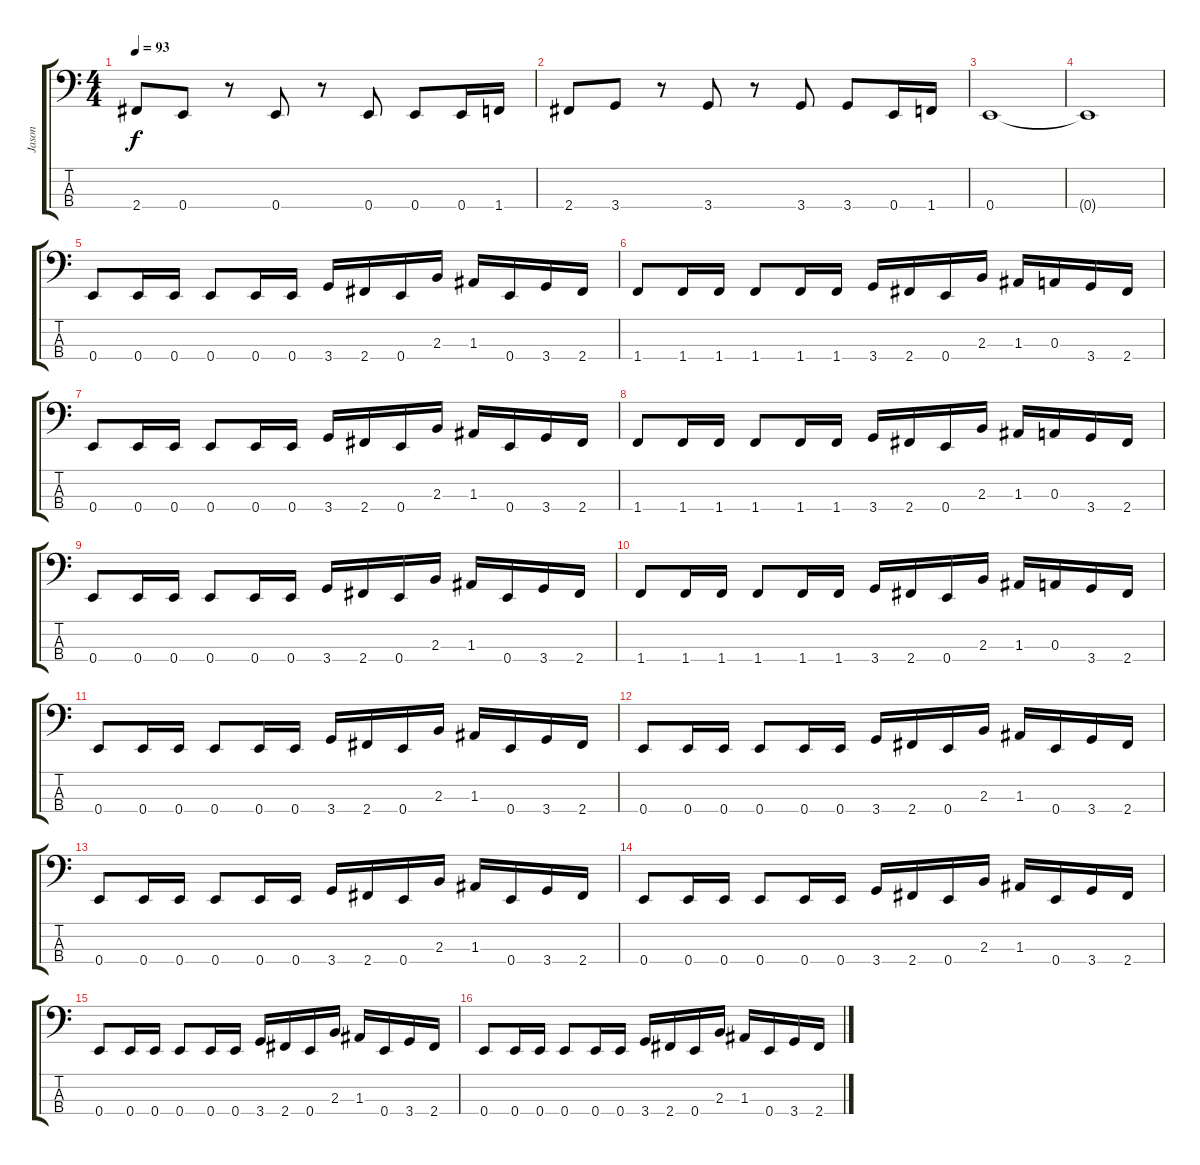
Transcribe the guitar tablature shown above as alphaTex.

\track ("Jason" "Jason") {instrument electricbassfinger}
\staff {score tabs}
\tuning (G2 D2 A1 E1) {hide}
\ts (4 4)
\tempo 93
\clef f4
\ks c
2.4.8{dy f} 0.4.8 r.8 0.4.8 r.8 0.4.8 0.4.8 0.4.16 1.4.16 |
2.4.8 3.4.8 r.8 3.4.8 r.8 3.4.8 3.4.8 0.4.16 1.4.16 |
0.4.1 |
0.4{t}.1 |
0.4.8 0.4.16 0.4.16 0.4.8 0.4.16 0.4.16 3.4.16 2.4.16 0.4.16 2.3.16 1.3.16 0.4.16 3.4.16 2.4.16 |
1.4.8 1.4.16 1.4.16 1.4.8 1.4.16 1.4.16 3.4.16 2.4.16 0.4.16 2.3.16 1.3.16 0.3.16 3.4.16 2.4.16 |
0.4.8 0.4.16 0.4.16 0.4.8 0.4.16 0.4.16 3.4.16 2.4.16 0.4.16 2.3.16 1.3.16 0.4.16 3.4.16 2.4.16 |
1.4.8 1.4.16 1.4.16 1.4.8 1.4.16 1.4.16 3.4.16 2.4.16 0.4.16 2.3.16 1.3.16 0.3.16 3.4.16 2.4.16 |
0.4.8 0.4.16 0.4.16 0.4.8 0.4.16 0.4.16 3.4.16 2.4.16 0.4.16 2.3.16 1.3.16 0.4.16 3.4.16 2.4.16 |
1.4.8 1.4.16 1.4.16 1.4.8 1.4.16 1.4.16 3.4.16 2.4.16 0.4.16 2.3.16 1.3.16 0.3.16 3.4.16 2.4.16 |
0.4.8 0.4.16 0.4.16 0.4.8 0.4.16 0.4.16 3.4.16 2.4.16 0.4.16 2.3.16 1.3.16 0.4.16 3.4.16 2.4.16 |
0.4.8 0.4.16 0.4.16 0.4.8 0.4.16 0.4.16 3.4.16 2.4.16 0.4.16 2.3.16 1.3.16 0.4.16 3.4.16 2.4.16 |
0.4.8 0.4.16 0.4.16 0.4.8 0.4.16 0.4.16 3.4.16 2.4.16 0.4.16 2.3.16 1.3.16 0.4.16 3.4.16 2.4.16 |
0.4.8 0.4.16 0.4.16 0.4.8 0.4.16 0.4.16 3.4.16 2.4.16 0.4.16 2.3.16 1.3.16 0.4.16 3.4.16 2.4.16 |
0.4.8 0.4.16 0.4.16 0.4.8 0.4.16 0.4.16 3.4.16 2.4.16 0.4.16 2.3.16 1.3.16 0.4.16 3.4.16 2.4.16 |
0.4.8 0.4.16 0.4.16 0.4.8 0.4.16 0.4.16 3.4.16 2.4.16 0.4.16 2.3.16 1.3.16 0.4.16 3.4.16 2.4.16
